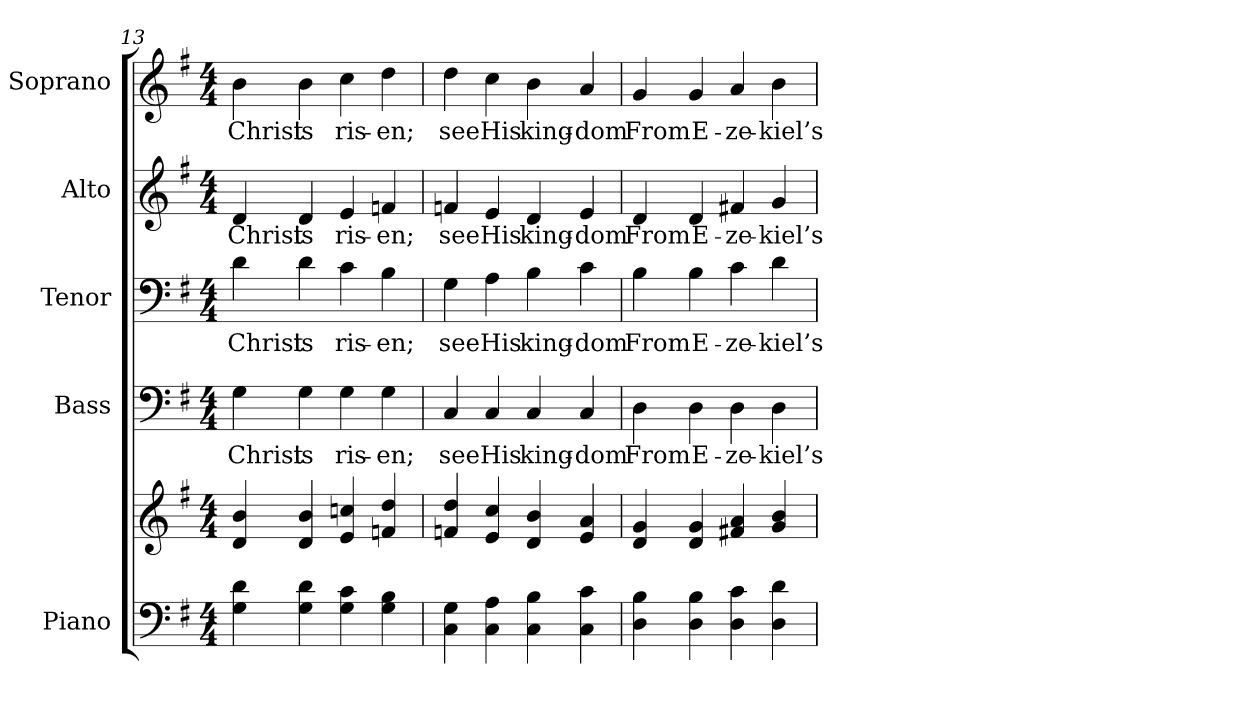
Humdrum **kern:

**kern	**kern	**kern	**text	**kern	**text	**kern	**text	**kern	**text
*part5	*part5	*part4	*part4	*part3	*part3	*part2	*part2	*part1	*part1
*staff6	*staff5	*staff4	*staff4	*staff3	*staff3	*staff2	*staff2	*staff1	*staff1
*I"Piano	*	*I"Bass	*	*I"Tenor	*	*I"Alto	*	*I"Soprano	*
*I'Pno.	*	*I'B.	*	*I'T.	*	*I'A.	*	*I'S.	*
!!LO:PB:g=z
*clefF4	*clefG2	*clefF4	*	*clefF4	*	*clefG2	*	*clefG2	*
*k[f#]	*k[f#]	*k[f#]	*	*k[f#]	*	*k[f#]	*	*k[f#]	*
*G:	*G:	*G:	*	*G:	*	*G:	*	*G:	*
*M4/4	*M4/4	*M4/4	*	*M4/4	*	*M4/4	*	*M4/4	*
=13	=13	=13	=13	=13	=13	=13	=13	=13	=13
!	!	!	!LO:LY:b:color=#000000	!	!	!	!	!	!
!	!	!	!	!	!LO:LY:b:color=#000000	!	!	!	!
!	!	!	!	!	!	!	!LO:LY:b:color=#000000	!	!
!	!	!	!	!	!	!	!	!	!LO:LY:b:color=#000000
4Gi\ 4di	4di/ 4bi	4Gi\	Christ	4di\	Christ	4di/	Christ	4bi\	Christ
!	!	!	!LO:LY:b:color=#000000	!	!	!	!	!	!
!	!	!	!	!	!LO:LY:b:color=#000000	!	!	!	!
!	!	!	!	!	!	!	!LO:LY:b:color=#000000	!	!
!	!	!	!	!	!	!	!	!	!LO:LY:b:color=#000000
4Gi\ 4di	4di/ 4bi	4Gi\	is	4di\	is	4di/	is	4bi\	is
!	!	!	!LO:LY:b:color=#000000	!	!	!	!	!	!
!	!	!	!	!	!LO:LY:b:color=#000000	!	!	!	!
!	!	!	!	!	!	!	!LO:LY:b:color=#000000	!	!
!	!	!	!	!	!	!	!	!	!LO:LY:b:color=#000000
4Gi\ 4ci	4ei/ 4ccni	4Gi\	ris-	4ci\	ris-	4ei/	ris-	4cci\	ris-
!	!	!	!LO:LY:b:color=#000000	!	!	!	!	!	!
!	!	!	!	!	!LO:LY:b:color=#000000	!	!	!	!
!	!	!	!	!	!	!	!LO:LY:b:color=#000000	!	!
!	!	!	!	!	!	!	!	!	!LO:LY:b:color=#000000
4Gi\ 4Bi	4fni/ 4ddi	4Gi\	-en;	4Bi\	-en;	4fni/	-en;	4ddi\	-en;
=14	=14	=14	=14	=14	=14	=14	=14	=14	=14
!	!	!	!LO:LY:b:color=#000000	!	!	!	!	!	!
!	!	!	!	!	!LO:LY:b:color=#000000	!	!	!	!
!	!	!	!	!	!	!	!LO:LY:b:color=#000000	!	!
!	!	!	!	!	!	!	!	!	!LO:LY:b:color=#000000
4Ci\ 4Gi	4fni/ 4ddi	4Ci/	see	4Gi\	see	4fni/	see	4ddi\	see
!	!	!	!LO:LY:b:color=#000000	!	!	!	!	!	!
!	!	!	!	!	!LO:LY:b:color=#000000	!	!	!	!
!	!	!	!	!	!	!	!LO:LY:b:color=#000000	!	!
!	!	!	!	!	!	!	!	!	!LO:LY:b:color=#000000
4Ci\ 4Ai	4ei/ 4cci	4Ci/	His	4Ai\	His	4ei/	His	4cci\	His
!	!	!	!LO:LY:b:color=#000000	!	!	!	!	!	!
!	!	!	!	!	!LO:LY:b:color=#000000	!	!	!	!
!	!	!	!	!	!	!	!LO:LY:b:color=#000000	!	!
!	!	!	!	!	!	!	!	!	!LO:LY:b:color=#000000
4Ci\ 4Bi	4di/ 4bi	4Ci/	king-	4Bi\	king-	4di/	king-	4bi\	king-
!	!	!	!LO:LY:b:color=#000000	!	!	!	!	!	!
!	!	!	!	!	!LO:LY:b:color=#000000	!	!	!	!
!	!	!	!	!	!	!	!LO:LY:b:color=#000000	!	!
!	!	!	!	!	!	!	!	!	!LO:LY:b:color=#000000
4Ci\ 4ci	4ei/ 4ai	4Ci/	-dom	4ci\	-dom	4ei/	-dom	4ai/	-dom
!!LO:PB:g=z
=15	=15	=15	=15	=15	=15	=15	=15	=15	=15
!	!	!	!LO:LY:b:color=#000000	!	!	!	!	!	!
!	!	!	!	!	!LO:LY:b:color=#000000	!	!	!	!
!	!	!	!	!	!	!	!LO:LY:b:color=#000000	!	!
!	!	!	!	!	!	!	!	!	!LO:LY:b:color=#000000
4Di\ 4Bi	4di/ 4gi	4Di\	From	4Bi\	From	4di/	From	4gi/	From
!	!	!	!LO:LY:b:color=#000000	!	!	!	!	!	!
!	!	!	!	!	!LO:LY:b:color=#000000	!	!	!	!
!	!	!	!	!	!	!	!LO:LY:b:color=#000000	!	!
!	!	!	!	!	!	!	!	!	!LO:LY:b:color=#000000
4Di\ 4Bi	4di/ 4gi	4Di\	E-	4Bi\	E-	4di/	E-	4gi/	E-
!	!	!	!LO:LY:b:color=#000000	!	!	!	!	!	!
!	!	!	!	!	!LO:LY:b:color=#000000	!	!	!	!
!	!	!	!	!	!	!	!LO:LY:b:color=#000000	!	!
!	!	!	!	!	!	!	!	!	!LO:LY:b:color=#000000
4Di\ 4ci	4f#Xi/ 4ai	4Di\	-ze-	4ci\	-ze-	4f#Xi/	-ze-	4ai/	-ze-
!	!	!	!LO:LY:b:color=#000000	!	!	!	!	!	!
!	!	!	!	!	!LO:LY:b:color=#000000	!	!	!	!
!	!	!	!	!	!	!	!LO:LY:b:color=#000000	!	!
!	!	!	!	!	!	!	!	!	!LO:LY:b:color=#000000
4Di\ 4di	4gi/ 4bi	4Di\	-kiel’s	4di\	-kiel’s	4gi/	-kiel’s	4bi\	-kiel’s
=	=	=	=	=	=	=	=	=	=
*-	*-	*-	*-	*-	*-	*-	*-	*-	*-
